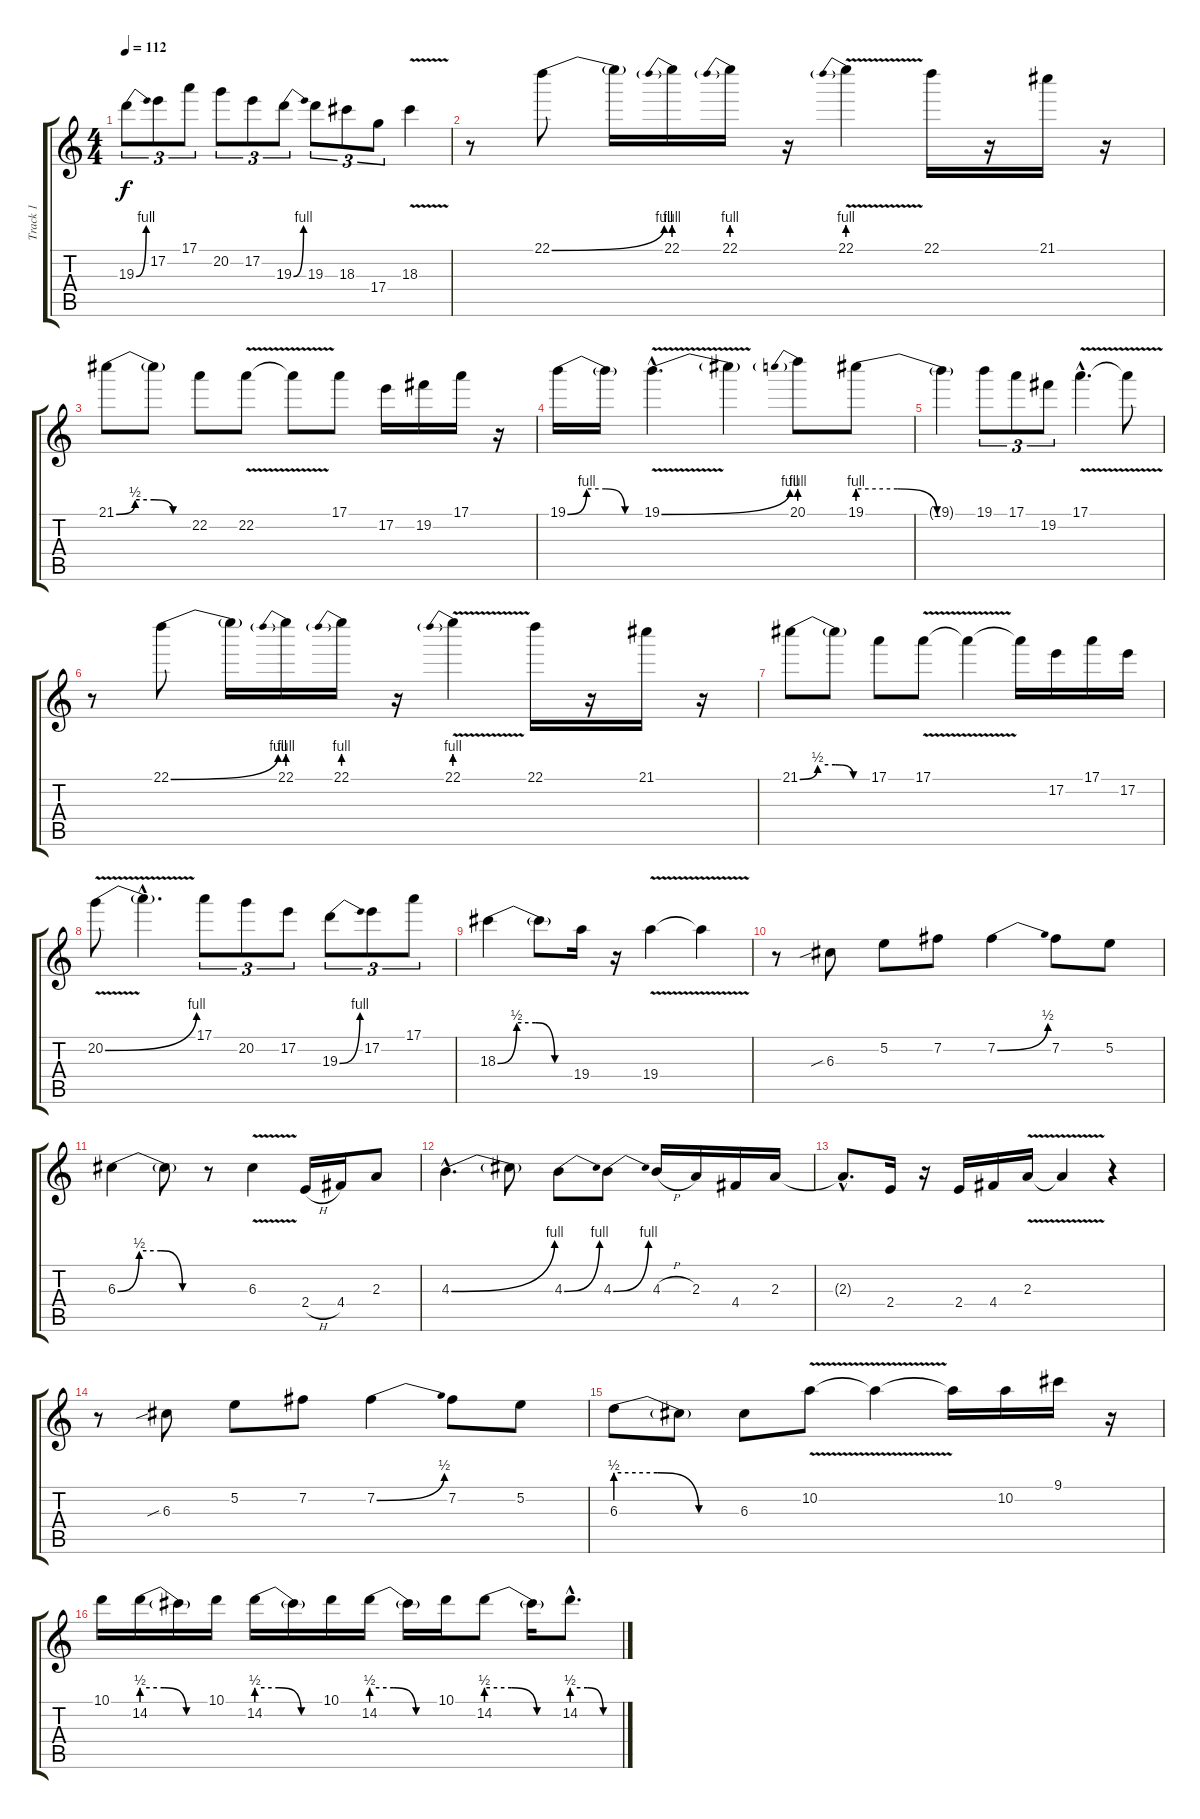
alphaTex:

\track ("Track 1" "Track 1") {instrument overdrivenguitar}
\staff {score tabs}
\tuning (E4 B3 G3 D3 A2 E2) {hide}
\ts (4 4)
\tempo 112
\clef g2
\ks c
19.3{be (bend 0 0 60 4)}.8{tu (3 2) dy f} 17.2.8{tu (3 2)} 17.1.8{tu (3 2)} 20.2.8{tu (3 2)} 17.2.8{tu (3 2)} 19.3{be (bend 0 0 60 4)}.8{tu (3 2)} 19.3.8{tu (3 2)} 18.3.8{tu (3 2)} 17.4.8{tu (3 2)} 18.3{v}.4 |
r.8 22.1{be (bend 0 0 60 4)}.8 22.1{t}.16 22.1{be (prebend 0 4 60 4)}.16 22.1{be (prebend 0 4 60 4)}.16 r.16 22.1{be (prebend 0 4 60 4) v}.4 22.1.16 r.16 21.1.16 r.16 |
21.1{be (custom 0 0 15 2 30 2 45 0 60 0)}.8 21.1{t}.8 22.2.8 22.2{v}.8 22.2{t}.8 17.1.8 17.2.16 19.2.16 17.1.16 r.16 |
19.1{be (custom 0 0 15 4 30 4 45 0 60 0)}.16 19.1{t}.16 19.1{be (bend 0 0 60 4) v hac}.4{d} 19.1{t}.4 20.1{be (prebend 0 4 60 4)}.8 19.1{be (custom 0 4 20 4 40 0 60 0)}.8 |
19.1{t}.4 19.1.8{tu (3 2)} 17.1.8{tu (3 2)} 19.2.8{tu (3 2)} 17.1{v hac}.4{d} 17.1{t}.8 |
r.8 22.1{be (bend 0 0 60 4)}.8 22.1{t}.16 22.1{be (prebend 0 4 60 4)}.16 22.1{be (prebend 0 4 60 4)}.16 r.16 22.1{be (prebend 0 4 60 4) v}.4 22.1.16 r.16 21.1.16 r.16 |
21.1{be (custom 0 0 15 2 30 2 45 0 60 0)}.8 21.1{t}.8 17.1.8 17.1{v}.8 17.1{t}.4 17.1{t}.16 17.2.16 17.1.16 17.2.16 |
20.2{be (bend 0 0 60 4) v}.8 20.2{hac t}.4{d} 17.1.8{tu (3 2)} 20.2.8{tu (3 2)} 17.2.8{tu (3 2)} 19.3{be (bend 0 0 60 4)}.8{tu (3 2)} 17.2.8{tu (3 2)} 17.1.8{tu (3 2)} |
18.3{be (custom 0 0 15 2 30 2 45 0 60 0)}.4 18.3{t}.8 19.4.16 r.16 19.4{v}.4 19.4{t}.4 |
r.8 6.3{sib}.8 5.2.8 7.2.8 7.2{be (bend 0 0 60 2)}.4 7.2.8 5.2.8 |
6.3{be (custom 0 0 15 2 30 2 45 0 60 0)}.4 6.3{t}.8 r.8 6.3{v}.4 2.4{h}.16 4.4.16 2.3.8 |
4.3{be (bend 0 0 60 4) hac}.4{d} 4.3{t}.8 4.3{be (bend 0 0 60 4)}.8 4.3{be (bend 0 0 60 4)}.8 4.3{h}.16 2.3.16 4.4.16 2.3.16 |
2.3{hac t}.8{d} 2.4.16 r.16 2.4.16 4.4.16 2.3{v}.16 2.3{t}.4 r.4 |
r.8 6.3{sib}.8 5.2.8 7.2.8 7.2{be (bend 0 0 60 2)}.4 7.2.8 5.2.8 |
6.3{be (custom 0 2 20 2 40 0 60 0)}.8 6.3{t}.8 6.3.8 10.2{v}.8 10.2{t}.4 10.2{t}.16 10.2.16 9.1.16 r.16 |
10.1.16 14.2{be (custom 0 2 20 2 40 0 60 0)}.16 14.2{t}.16 10.1.16 14.2{be (custom 0 2 20 2 40 0 60 0)}.16 14.2{t}.16 10.1.16 14.2{be (custom 0 2 20 2 40 0 60 0)}.16 14.2{t}.16 10.1.16 14.2{be (custom 0 2 20 2 40 0 60 0)}.8 14.2{t}.16 14.2{be (custom 0 2 20 2 40 0 60 0) hac}.8{d}
